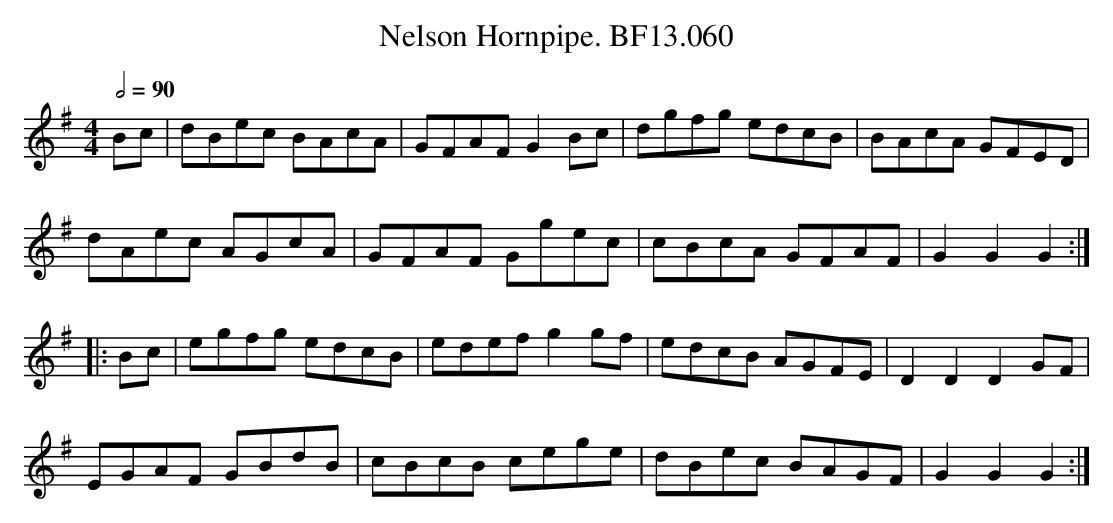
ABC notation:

X:1
T:Nelson Hornpipe. BF13.060
M:4/4
L:1/8
Q:1/2=90
K:G
Bc|dBec BAcA|GFAFG2Bc|dgfg edcB|BAcA GFED|
dAec AGcA|GFAF Ggec|cBcA GFAF|G2G2G2:|
|:Bc|egfg edcB|edefg2gf|edcB AGFE|D2D2D2GF|
EGAF GBdB|cBcB cege|dBec BAGF|G2G2G2:|
